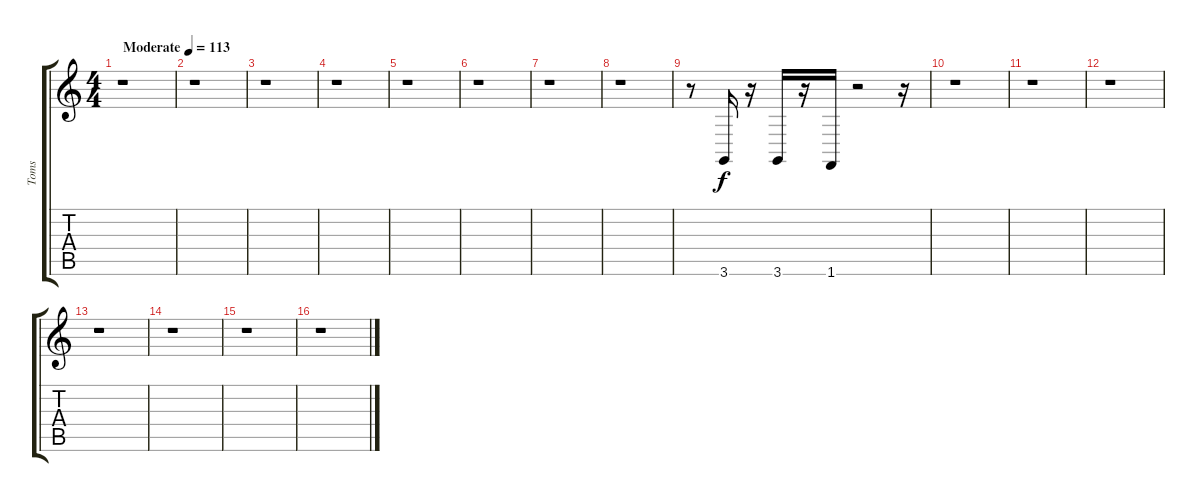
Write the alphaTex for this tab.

\track ("Toms" "Toms") {instrument acousticgrandpiano}
\staff {score tabs}
\tuning (E4 B3 G3 D3 A2 E2) {hide}
\ts (4 4)
\tempo (113 "Moderate")
\clef g2
\ks c
r.1{dy f instrument acousticgrandpiano} |
r.1 |
r.1 |
r.1 |
r.1 |
r.1 |
r.1 |
r.1 |
r.8 3.6.16 r.16 3.6.16 r.16 1.6.16 r.2 r.16 |
r.1 |
r.1 |
r.1 |
r.1 |
r.1 |
r.1 |
r.1
